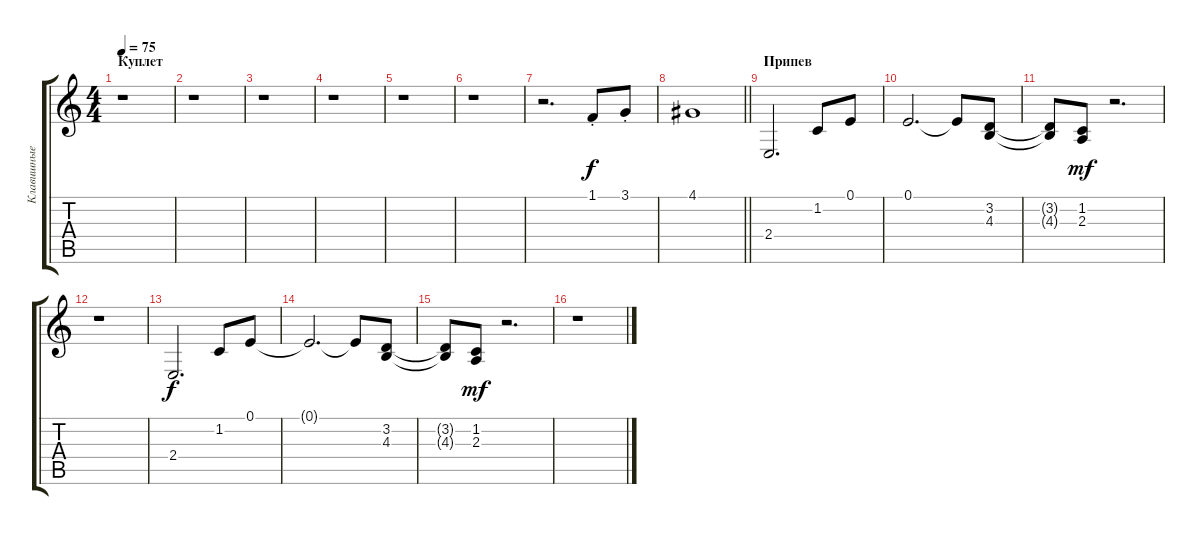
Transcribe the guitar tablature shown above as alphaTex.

\track ("Клавишные" "Клавишные") {instrument stringensemble1}
\staff {score tabs}
\tuning (E4 B3 G3 D3 A2 E2) {hide}
\ts (4 4)
\section ("" "Куплет")
\tempo 75
\clef g2
\ks c
r.1{dy f} |
r.1 |
r.1 |
r.1 |
r.1 |
r.1 |
r.2{d} 1.1{st}.8 3.1{st}.8 |
\barLineRight lightlight
4.1.1 |
\section ("" "Припев")
2.4.2{d} 1.2.8 0.1.8 |
0.1.2{d} 0.1{t}.8 (3.2 4.3).8 |
(3.2{t} 4.3{t}).8 (1.2 2.3).8{dy mf} r.2{d} |
r.1 |
2.4.2{d dy f} 1.2.8 0.1.8 |
0.1{t}.2{d} 0.1{t}.8 (3.2 4.3).8 |
(3.2{t} 4.3{t}).8 (1.2 2.3).8{dy mf} r.2{d} |
r.1
